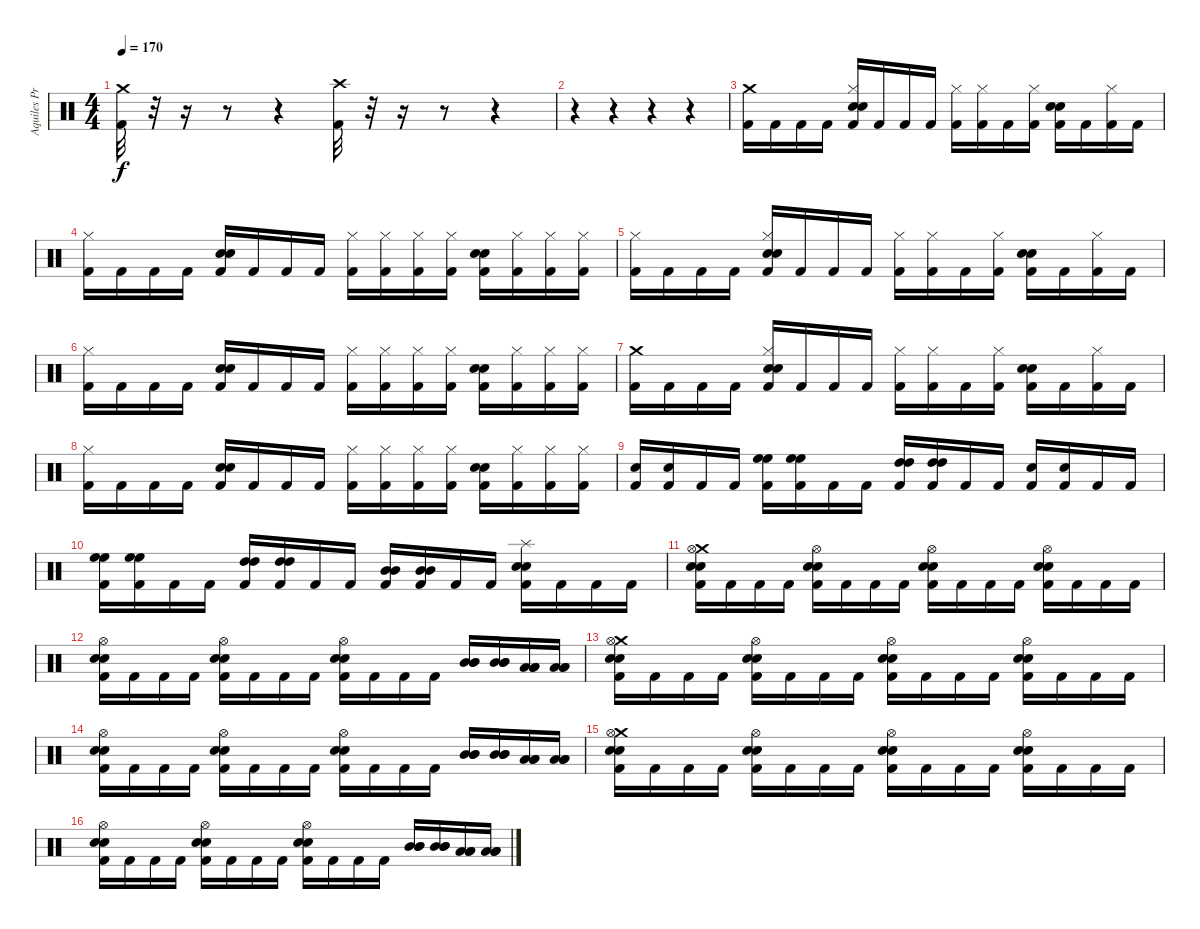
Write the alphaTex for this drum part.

\track ("Aquiles Priester" "Aquiles Pr") {instrument percussion}
\staff {score}
\articulation defaults
\ts (4 4)
\tempo 170
\clef neutral
\ks c
("Crash medium (hit)" "Kick (hit) 2").32{dy f} r.32 r.16 r.8 r.4 ("Crash high (hit)" "Kick (hit) 2").32 r.32 r.16 r.8 r.4 |
r.4 r.4 r.4 r.4 |
("Crash medium (hit)" "Kick (hit) 2").16 "Kick (hit) 2".16 "Kick (hit) 2".16 "Kick (hit) 2".16 ("Hi-Hat (closed)" "Electric Snare (hit)" "Snare (hit) 2" "Kick (hit) 2").16 "Kick (hit) 2".16 "Kick (hit) 2".16 "Kick (hit) 2".16 ("Hi-Hat (closed)" "Kick (hit) 2").16 ("Hi-Hat (closed)" "Kick (hit) 2").16 "Kick (hit) 2".16 ("Hi-Hat (closed)" "Kick (hit) 2").16 ("Electric Snare (hit)" "Snare (hit) 2" "Kick (hit) 2").16 "Kick (hit) 2".16 ("Hi-Hat (closed)" "Kick (hit) 2").16 "Kick (hit) 2".16 |
("Hi-Hat (closed)" "Kick (hit) 2").16 "Kick (hit) 2".16 "Kick (hit) 2".16 "Kick (hit) 2".16 ("Electric Snare (hit)" "Snare (hit) 2" "Kick (hit) 2").16 "Kick (hit) 2".16 "Kick (hit) 2".16 "Kick (hit) 2".16 ("Hi-Hat (closed)" "Kick (hit) 2").16 ("Hi-Hat (closed)" "Kick (hit) 2").16 ("Hi-Hat (closed)" "Kick (hit) 2").16 ("Hi-Hat (closed)" "Kick (hit) 2").16 ("Electric Snare (hit)" "Snare (hit) 2" "Kick (hit) 2").16 ("Hi-Hat (closed)" "Kick (hit) 2").16 ("Hi-Hat (closed)" "Kick (hit) 2").16 ("Hi-Hat (closed)" "Kick (hit) 2").16 |
("Hi-Hat (closed)" "Kick (hit) 2").16 "Kick (hit) 2".16 "Kick (hit) 2".16 "Kick (hit) 2".16 ("Hi-Hat (closed)" "Electric Snare (hit)" "Snare (hit) 2" "Kick (hit) 2").16 "Kick (hit) 2".16 "Kick (hit) 2".16 "Kick (hit) 2".16 ("Hi-Hat (closed)" "Kick (hit) 2").16 ("Hi-Hat (closed)" "Kick (hit) 2").16 "Kick (hit) 2".16 ("Hi-Hat (closed)" "Kick (hit) 2").16 ("Electric Snare (hit)" "Snare (hit) 2" "Kick (hit) 2").16 "Kick (hit) 2".16 ("Hi-Hat (closed)" "Kick (hit) 2").16 "Kick (hit) 2".16 |
("Hi-Hat (closed)" "Kick (hit) 2").16 "Kick (hit) 2".16 "Kick (hit) 2".16 "Kick (hit) 2".16 ("Electric Snare (hit)" "Snare (hit) 2" "Kick (hit) 2").16 "Kick (hit) 2".16 "Kick (hit) 2".16 "Kick (hit) 2".16 ("Hi-Hat (closed)" "Kick (hit) 2").16 ("Hi-Hat (closed)" "Kick (hit) 2").16 ("Hi-Hat (closed)" "Kick (hit) 2").16 ("Hi-Hat (closed)" "Kick (hit) 2").16 ("Electric Snare (hit)" "Snare (hit) 2" "Kick (hit) 2").16 ("Hi-Hat (closed)" "Kick (hit) 2").16 ("Hi-Hat (closed)" "Kick (hit) 2").16 ("Hi-Hat (closed)" "Kick (hit) 2").16 |
("Crash medium (hit)" "Kick (hit) 2").16 "Kick (hit) 2".16 "Kick (hit) 2".16 "Kick (hit) 2".16 ("Hi-Hat (closed)" "Electric Snare (hit)" "Snare (hit) 2" "Kick (hit) 2").16 "Kick (hit) 2".16 "Kick (hit) 2".16 "Kick (hit) 2".16 ("Hi-Hat (closed)" "Kick (hit) 2").16 ("Hi-Hat (closed)" "Kick (hit) 2").16 "Kick (hit) 2".16 ("Hi-Hat (closed)" "Kick (hit) 2").16 ("Electric Snare (hit)" "Snare (hit) 2" "Kick (hit) 2").16 "Kick (hit) 2".16 ("Hi-Hat (closed)" "Kick (hit) 2").16 "Kick (hit) 2".16 |
("Hi-Hat (closed)" "Kick (hit) 2").16 "Kick (hit) 2".16 "Kick (hit) 2".16 "Kick (hit) 2".16 ("Electric Snare (hit)" "Snare (hit) 2" "Kick (hit) 2").16 "Kick (hit) 2".16 "Kick (hit) 2".16 "Kick (hit) 2".16 ("Hi-Hat (closed)" "Kick (hit) 2").16 ("Hi-Hat (closed)" "Kick (hit) 2").16 ("Hi-Hat (closed)" "Kick (hit) 2").16 ("Hi-Hat (closed)" "Kick (hit) 2").16 ("Electric Snare (hit)" "Snare (hit) 2" "Kick (hit) 2").16 ("Hi-Hat (closed)" "Kick (hit) 2").16 ("Hi-Hat (closed)" "Kick (hit) 2").16 ("Hi-Hat (closed)" "Kick (hit) 2").16 |
("Electric Snare (hit)" "Kick (hit) 2").16 ("Electric Snare (hit)" "Kick (hit) 2").16 "Kick (hit) 2".16 "Kick (hit) 2".16 ("High Floor Tom (hit)" "High Floor Tom (hit)" "Kick (hit) 2").16 ("High Floor Tom (hit)" "High Floor Tom (hit)" "Kick (hit) 2").16 "Kick (hit) 2".16 "Kick (hit) 2".16 ("High Tom (hit)" "High Tom (hit)" "Kick (hit) 2").16 ("High Tom (hit)" "High Tom (hit)" "Kick (hit) 2").16 "Kick (hit) 2".16 "Kick (hit) 2".16 ("Electric Snare (hit)" "Kick (hit) 2").16 ("Electric Snare (hit)" "Kick (hit) 2").16 "Kick (hit) 2".16 "Kick (hit) 2".16 |
("High Floor Tom (hit)" "High Floor Tom (hit)" "Kick (hit) 2").16 ("High Floor Tom (hit)" "High Floor Tom (hit)" "Kick (hit) 2").16 "Kick (hit) 2".16 "Kick (hit) 2".16 ("High Tom (hit)" "High Tom (hit)" "Kick (hit) 2").16 ("High Tom (hit)" "High Tom (hit)" "Kick (hit) 2").16 "Kick (hit) 2".16 "Kick (hit) 2".16 ("Mid Tom (hit)" "Mid Tom (hit)" "Kick (hit) 2").16 ("Mid Tom (hit)" "Mid Tom (hit)" "Kick (hit) 2").16 "Kick (hit) 2".16 "Kick (hit) 2".16 ("Splash (hit)" "Electric Snare (hit)" "Snare (hit) 2" "Kick (hit) 2").16 "Kick (hit) 2".16 "Kick (hit) 2".16 "Kick (hit) 2".16 |
("Crash medium (hit)" "Hi-Hat (open)" "Electric Snare (hit)" "Snare (hit) 2" "Kick (hit) 2").16 "Kick (hit) 2".16 "Kick (hit) 2".16 "Kick (hit) 2".16 ("Hi-Hat (open)" "Electric Snare (hit)" "Snare (hit) 2" "Kick (hit) 2").16 "Kick (hit) 2".16 "Kick (hit) 2".16 "Kick (hit) 2".16 ("Hi-Hat (open)" "Electric Snare (hit)" "Snare (hit) 2" "Kick (hit) 2").16 "Kick (hit) 2".16 "Kick (hit) 2".16 "Kick (hit) 2".16 ("Hi-Hat (open)" "Electric Snare (hit)" "Snare (hit) 2" "Kick (hit) 2").16 "Kick (hit) 2".16 "Kick (hit) 2".16 "Kick (hit) 2".16 |
("Hi-Hat (open)" "Electric Snare (hit)" "Snare (hit) 2" "Kick (hit) 2").16 "Kick (hit) 2".16 "Kick (hit) 2".16 "Kick (hit) 2".16 ("Hi-Hat (open)" "Electric Snare (hit)" "Snare (hit) 2" "Kick (hit) 2").16 "Kick (hit) 2".16 "Kick (hit) 2".16 "Kick (hit) 2".16 ("Hi-Hat (open)" "Electric Snare (hit)" "Snare (hit) 2" "Kick (hit) 2").16 "Kick (hit) 2".16 "Kick (hit) 2".16 "Kick (hit) 2".16 ("Mid Tom (hit)" "Mid Tom (hit)" "Mid Tom (hit)").16 ("Mid Tom (hit)" "Mid Tom (hit)" "Mid Tom (hit)").16 ("Low Tom (hit)" "Low Tom (hit)" "Low Tom (hit)").16 ("Low Tom (hit)" "Low Tom (hit)" "Low Tom (hit)").16 |
("Crash medium (hit)" "Hi-Hat (open)" "Electric Snare (hit)" "Snare (hit) 2" "Kick (hit) 2").16 "Kick (hit) 2".16 "Kick (hit) 2".16 "Kick (hit) 2".16 ("Hi-Hat (open)" "Electric Snare (hit)" "Snare (hit) 2" "Kick (hit) 2").16 "Kick (hit) 2".16 "Kick (hit) 2".16 "Kick (hit) 2".16 ("Hi-Hat (open)" "Electric Snare (hit)" "Snare (hit) 2" "Kick (hit) 2").16 "Kick (hit) 2".16 "Kick (hit) 2".16 "Kick (hit) 2".16 ("Hi-Hat (open)" "Electric Snare (hit)" "Snare (hit) 2" "Kick (hit) 2").16 "Kick (hit) 2".16 "Kick (hit) 2".16 "Kick (hit) 2".16 |
("Hi-Hat (open)" "Electric Snare (hit)" "Snare (hit) 2" "Kick (hit) 2").16 "Kick (hit) 2".16 "Kick (hit) 2".16 "Kick (hit) 2".16 ("Hi-Hat (open)" "Electric Snare (hit)" "Snare (hit) 2" "Kick (hit) 2").16 "Kick (hit) 2".16 "Kick (hit) 2".16 "Kick (hit) 2".16 ("Hi-Hat (open)" "Electric Snare (hit)" "Snare (hit) 2" "Kick (hit) 2").16 "Kick (hit) 2".16 "Kick (hit) 2".16 "Kick (hit) 2".16 ("Mid Tom (hit)" "Mid Tom (hit)" "Mid Tom (hit)").16 ("Mid Tom (hit)" "Mid Tom (hit)" "Mid Tom (hit)").16 ("Low Tom (hit)" "Low Tom (hit)" "Low Tom (hit)").16 ("Low Tom (hit)" "Low Tom (hit)" "Low Tom (hit)").16 |
("Crash medium (hit)" "Hi-Hat (open)" "Electric Snare (hit)" "Snare (hit) 2" "Kick (hit) 2").16 "Kick (hit) 2".16 "Kick (hit) 2".16 "Kick (hit) 2".16 ("Hi-Hat (open)" "Electric Snare (hit)" "Snare (hit) 2" "Kick (hit) 2").16 "Kick (hit) 2".16 "Kick (hit) 2".16 "Kick (hit) 2".16 ("Hi-Hat (open)" "Electric Snare (hit)" "Snare (hit) 2" "Kick (hit) 2").16 "Kick (hit) 2".16 "Kick (hit) 2".16 "Kick (hit) 2".16 ("Hi-Hat (open)" "Electric Snare (hit)" "Snare (hit) 2" "Kick (hit) 2").16 "Kick (hit) 2".16 "Kick (hit) 2".16 "Kick (hit) 2".16 |
("Hi-Hat (open)" "Electric Snare (hit)" "Snare (hit) 2" "Kick (hit) 2").16 "Kick (hit) 2".16 "Kick (hit) 2".16 "Kick (hit) 2".16 ("Hi-Hat (open)" "Electric Snare (hit)" "Snare (hit) 2" "Kick (hit) 2").16 "Kick (hit) 2".16 "Kick (hit) 2".16 "Kick (hit) 2".16 ("Hi-Hat (open)" "Electric Snare (hit)" "Snare (hit) 2" "Kick (hit) 2").16 "Kick (hit) 2".16 "Kick (hit) 2".16 "Kick (hit) 2".16 ("Mid Tom (hit)" "Mid Tom (hit)" "Mid Tom (hit)").16 ("Mid Tom (hit)" "Mid Tom (hit)" "Mid Tom (hit)").16 ("Low Tom (hit)" "Low Tom (hit)" "Low Tom (hit)").16 ("Low Tom (hit)" "Low Tom (hit)" "Low Tom (hit)").16
